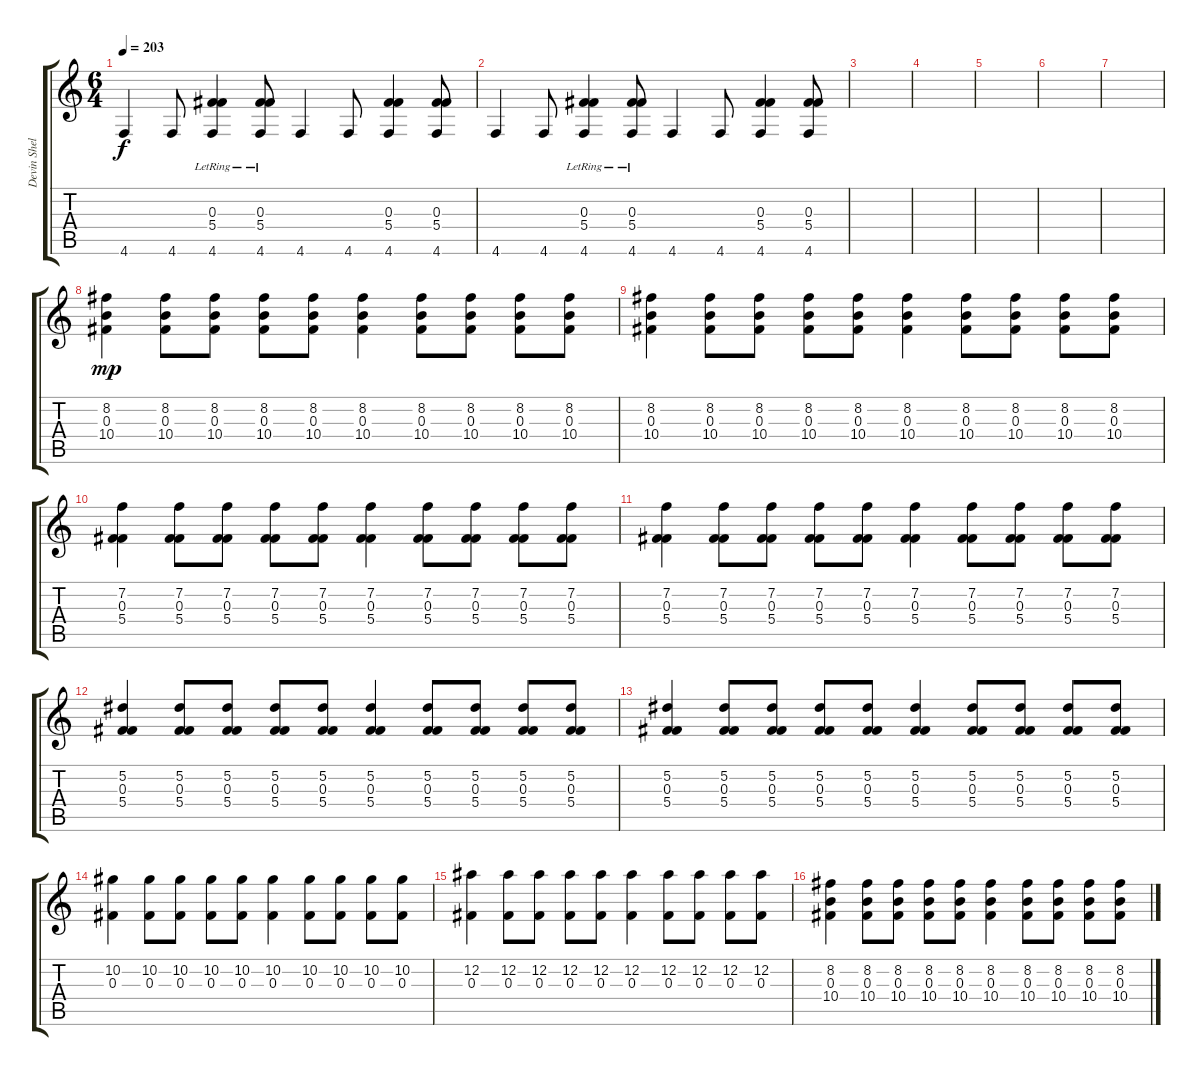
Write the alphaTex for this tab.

\track ("Devin Shelton (Clean Guitar)" "Devin Shel") {instrument electricguitarjazz}
\staff {score tabs}
\tuning (Eb4 Bb3 Gb3 Db3 Ab2 Db2) {hide}
\ts (6 4)
\tempo 203
\clef g2
\ks c
4.6.4{dy f} 4.6.8 (0.3{lr} 5.4{lr} 4.6).4 (0.3 5.4{lr} 4.6).8 4.6.4 4.6.8 (0.3 5.4 4.6).4 (0.3 5.4 4.6).8 |
4.6.4 4.6.8 (0.3{lr} 5.4{lr} 4.6).4 (0.3 5.4{lr} 4.6).8 4.6.4 4.6.8 (0.3 5.4 4.6).4 (0.3 5.4 4.6).8 |
|
|
|
|
|
(8.2 0.3 10.4).4{dy mp} (8.2 0.3 10.4).8 (8.2 0.3 10.4).8 (8.2 0.3 10.4).8 (8.2 0.3 10.4).8 (8.2 0.3 10.4).4 (8.2 0.3 10.4).8 (8.2 0.3 10.4).8 (8.2 0.3 10.4).8 (8.2 0.3 10.4).8 |
(8.2 0.3 10.4).4 (8.2 0.3 10.4).8 (8.2 0.3 10.4).8 (8.2 0.3 10.4).8 (8.2 0.3 10.4).8 (8.2 0.3 10.4).4 (8.2 0.3 10.4).8 (8.2 0.3 10.4).8 (8.2 0.3 10.4).8 (8.2 0.3 10.4).8 |
(7.2 0.3 5.4).4 (7.2 0.3 5.4).8 (7.2 0.3 5.4).8 (7.2 0.3 5.4).8 (7.2 0.3 5.4).8 (7.2 0.3 5.4).4 (7.2 0.3 5.4).8 (7.2 0.3 5.4).8 (7.2 0.3 5.4).8 (7.2 0.3 5.4).8 |
(7.2 0.3 5.4).4 (7.2 0.3 5.4).8 (7.2 0.3 5.4).8 (7.2 0.3 5.4).8 (7.2 0.3 5.4).8 (7.2 0.3 5.4).4 (7.2 0.3 5.4).8 (7.2 0.3 5.4).8 (7.2 0.3 5.4).8 (7.2 0.3 5.4).8 |
(5.2 0.3 5.4).4 (5.2 0.3 5.4).8 (5.2 0.3 5.4).8 (5.2 0.3 5.4).8 (5.2 0.3 5.4).8 (5.2 0.3 5.4).4 (5.2 0.3 5.4).8 (5.2 0.3 5.4).8 (5.2 0.3 5.4).8 (5.2 0.3 5.4).8 |
(5.2 0.3 5.4).4 (5.2 0.3 5.4).8 (5.2 0.3 5.4).8 (5.2 0.3 5.4).8 (5.2 0.3 5.4).8 (5.2 0.3 5.4).4 (5.2 0.3 5.4).8 (5.2 0.3 5.4).8 (5.2 0.3 5.4).8 (5.2 0.3 5.4).8 |
(10.2 0.3).4 (10.2 0.3).8 (10.2 0.3).8 (10.2 0.3).8 (10.2 0.3).8 (10.2 0.3).4 (10.2 0.3).8 (10.2 0.3).8 (10.2 0.3).8 (10.2 0.3).8 |
(12.2 0.3).4 (12.2 0.3).8 (12.2 0.3).8 (12.2 0.3).8 (12.2 0.3).8 (12.2 0.3).4 (12.2 0.3).8 (12.2 0.3).8 (12.2 0.3).8 (12.2 0.3).8 |
(8.2 0.3 10.4).4 (8.2 0.3 10.4).8 (8.2 0.3 10.4).8 (8.2 0.3 10.4).8 (8.2 0.3 10.4).8 (8.2 0.3 10.4).4 (8.2 0.3 10.4).8 (8.2 0.3 10.4).8 (8.2 0.3 10.4).8 (8.2 0.3 10.4).8
